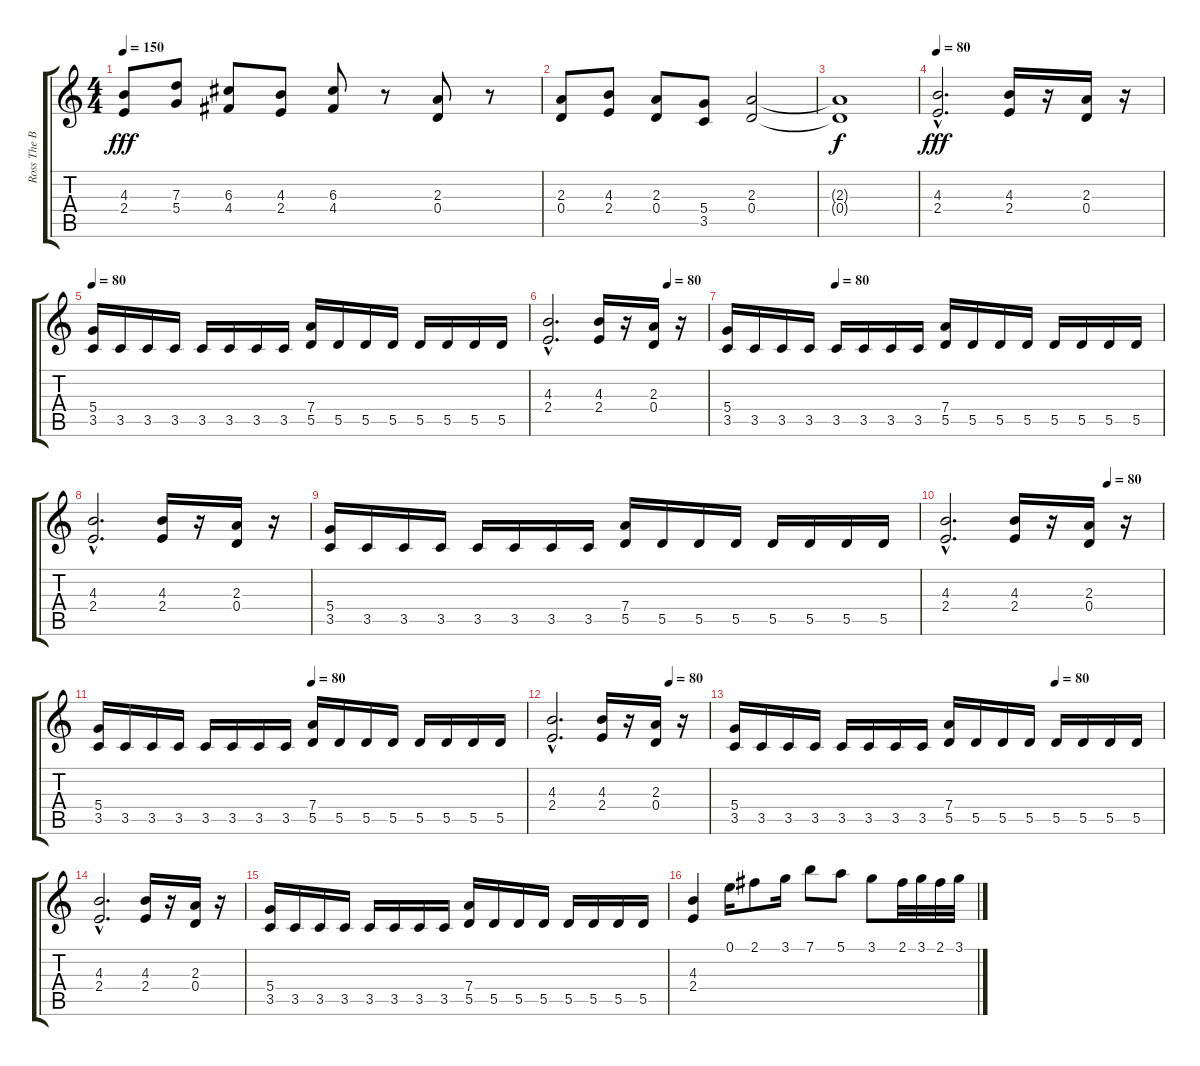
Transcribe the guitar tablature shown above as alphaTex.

\track ("Ross The Boss" "Ross The B") {instrument distortionguitar}
\staff {score tabs}
\tuning (E4 B3 G3 D3 A2 E2) {hide}
\ts (4 4)
\tempo 150
\clef g2
\ks c
(4.3 2.4).8{dy fff} (7.3 5.4).8 (6.3 4.4).8 (4.3 2.4).8 (6.3 4.4).8 r.8 (2.3 0.4).8 r.8 |
(2.3 0.4).8 (4.3 2.4).8 (2.3 0.4).8 (5.4 3.5).8 (2.3 0.4).2 |
(2.3{t} 0.4{t}).1{dy f} |
\tempo 80
(4.3{hac} 2.4{hac}).2{d dy fff} (4.3 2.4).16 r.16 (2.3 0.4).16 r.16 |
\tempo 80
(5.4 3.5).16 3.5.16 3.5.16 3.5.16 3.5.16 3.5.16 3.5.16 3.5.16 (7.4 5.5).16 5.5.16 5.5.16 5.5.16 5.5.16 5.5.16 5.5.16 5.5.16 |
\tempo (80 0.75)
(4.3{hac} 2.4{hac}).2{d} (4.3 2.4).16 r.16 (2.3 0.4).16 r.16 |
\tempo (80 0.25)
(5.4 3.5).16 3.5.16 3.5.16 3.5.16 3.5.16 3.5.16 3.5.16 3.5.16 (7.4 5.5).16 5.5.16 5.5.16 5.5.16 5.5.16 5.5.16 5.5.16 5.5.16 |
(4.3{hac} 2.4{hac}).2{d} (4.3 2.4).16 r.16 (2.3 0.4).16 r.16 |
(5.4 3.5).16 3.5.16 3.5.16 3.5.16 3.5.16 3.5.16 3.5.16 3.5.16 (7.4 5.5).16 5.5.16 5.5.16 5.5.16 5.5.16 5.5.16 5.5.16 5.5.16 |
\tempo (80 0.75)
(4.3{hac} 2.4{hac}).2{d} (4.3 2.4).16 r.16 (2.3 0.4).16 r.16 |
\tempo (80 0.5)
(5.4 3.5).16 3.5.16 3.5.16 3.5.16 3.5.16 3.5.16 3.5.16 3.5.16 (7.4 5.5).16 5.5.16 5.5.16 5.5.16 5.5.16 5.5.16 5.5.16 5.5.16 |
\tempo (80 0.75)
(4.3{hac} 2.4{hac}).2{d} (4.3 2.4).16 r.16 (2.3 0.4).16 r.16 |
\tempo (80 0.75)
(5.4 3.5).16 3.5.16 3.5.16 3.5.16 3.5.16 3.5.16 3.5.16 3.5.16 (7.4 5.5).16 5.5.16 5.5.16 5.5.16 5.5.16 5.5.16 5.5.16 5.5.16 |
(4.3{hac} 2.4{hac}).2{d} (4.3 2.4).16 r.16 (2.3 0.4).16 r.16 |
(5.4 3.5).16 3.5.16 3.5.16 3.5.16 3.5.16 3.5.16 3.5.16 3.5.16 (7.4 5.5).16 5.5.16 5.5.16 5.5.16 5.5.16 5.5.16 5.5.16 5.5.16 |
(4.3 2.4).4 0.1.16 2.1.8 3.1.16 7.1.8 5.1.8 3.1.8 2.1.32 3.1.32 2.1.32 3.1.32
